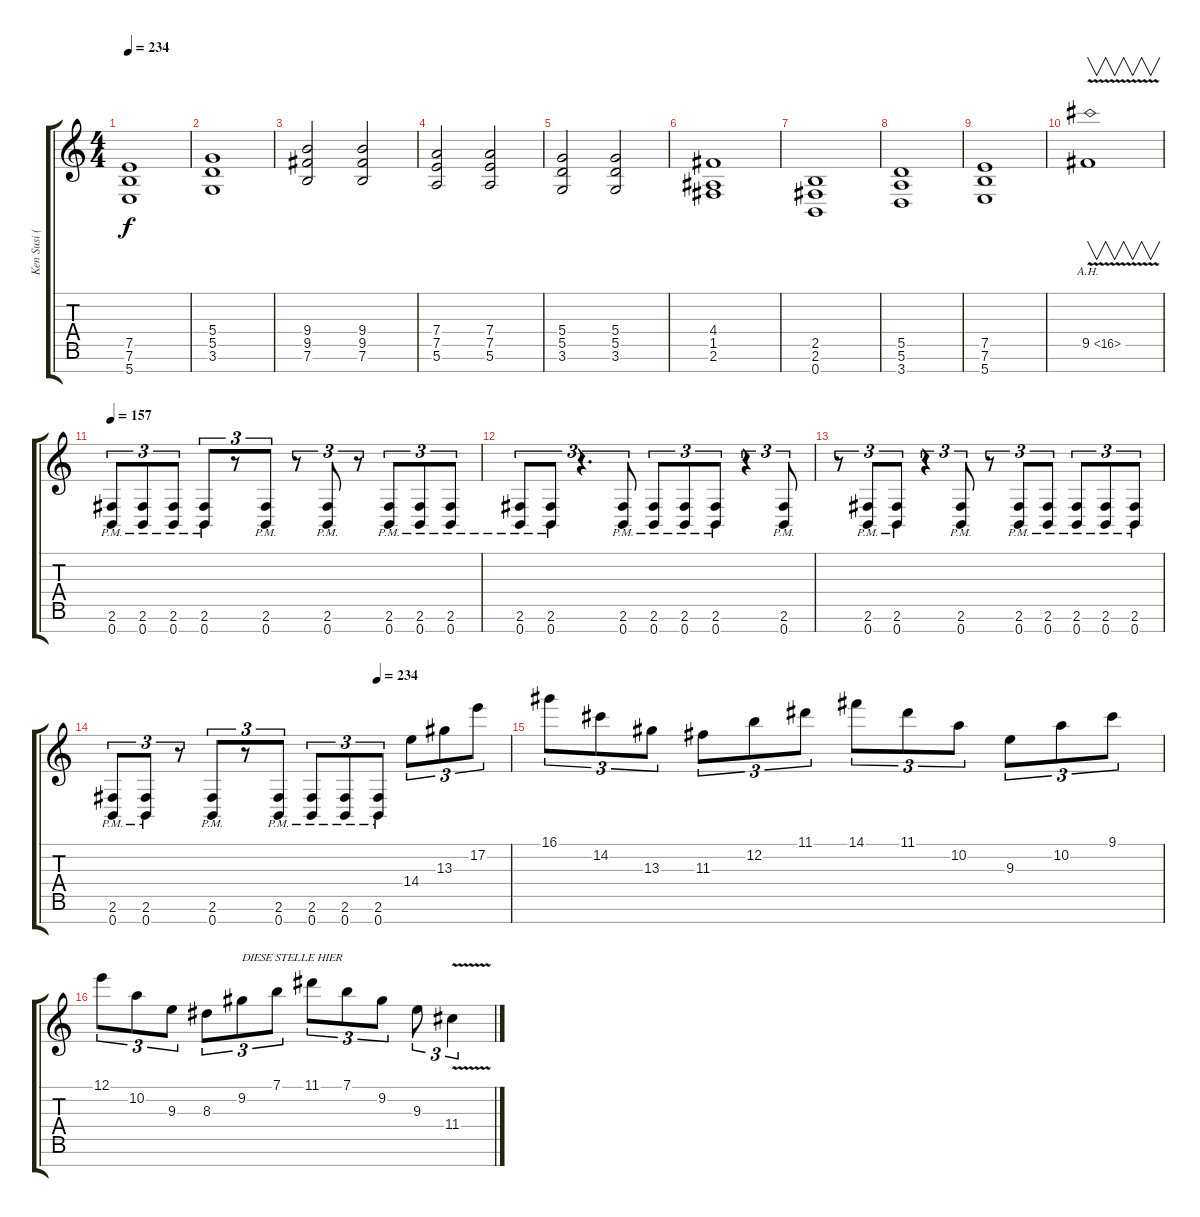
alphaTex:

\track ("Ken Susi (Guitar)" "Ken Susi (") {instrument distortionguitar}
\staff {score tabs}
\tuning (E4 B3 G3 D3 A2 E2 B1) {hide}
\ts (4 4)
\tempo 234
\clef g2
\ks c
(7.5 7.6 5.7).1{dy f} |
(5.4 5.5 3.6).1 |
(9.4 9.5 7.6).2 (9.4 9.5 7.6).2 |
(7.4 7.5 5.6).2 (7.4 7.5 5.6).2 |
(5.4 5.5 3.6).2 (5.4 5.5 3.6).2 |
(4.4 1.5 2.6).1 |
(2.5 2.6 0.7).1 |
(5.5 5.6 3.7).1 |
(7.5 7.6 5.7).1 |
9.5{ah 7 v}.1{v} |
\tempo 157
(2.6{pm} 0.7{pm}).8{tu (3 2)} (2.6{pm} 0.7{pm}).8{tu (3 2)} (2.6{pm} 0.7{pm}).8{tu (3 2)} (2.6{pm} 0.7{pm}).8{tu (3 2)} r.8{tu (3 2)} (2.6{pm} 0.7{pm}).8{tu (3 2)} r.8{tu (3 2)} (2.6{pm} 0.7{pm}).8{tu (3 2)} r.8{tu (3 2)} (2.6{pm} 0.7{pm}).8{tu (3 2)} (2.6{pm} 0.7{pm}).8{tu (3 2)} (2.6{pm} 0.7{pm}).8{tu (3 2)} |
(2.6{pm} 0.7{pm}).8{tu (3 2)} (2.6{pm} 0.7{pm}).8{tu (3 2)} r.4{d tu (3 2)} (2.6{pm} 0.7{pm}).8{tu (3 2)} (2.6{pm} 0.7{pm}).8{tu (3 2)} (2.6{pm} 0.7{pm}).8{tu (3 2)} (2.6{pm} 0.7{pm}).8{tu (3 2)} r.4{tu (3 2)} (2.6{pm} 0.7{pm}).8{tu (3 2)} |
r.8{tu (3 2)} (2.6{pm} 0.7{pm}).8{tu (3 2)} (2.6{pm} 0.7{pm}).8{tu (3 2)} r.4{tu (3 2)} (2.6{pm} 0.7{pm}).8{tu (3 2)} r.8{tu (3 2)} (2.6{pm} 0.7{pm}).8{tu (3 2)} (2.6{pm} 0.7{pm}).8{tu (3 2)} (2.6{pm} 0.7{pm}).8{tu (3 2)} (2.6{pm} 0.7{pm}).8{tu (3 2)} (2.6{pm} 0.7{pm}).8{tu (3 2)} |
\tempo (234 0.6666666666666666)
(2.6{pm} 0.7{pm}).8{tu (3 2)} (2.6{pm} 0.7{pm}).8{tu (3 2)} r.8{tu (3 2)} (2.6{pm} 0.7{pm}).8{tu (3 2)} r.8{tu (3 2)} (2.6{pm} 0.7{pm}).8{tu (3 2)} (2.6{pm} 0.7{pm}).8{tu (3 2)} (2.6{pm} 0.7{pm}).8{tu (3 2)} (2.6{pm} 0.7{pm}).8{tu (3 2)} 14.4.8{tu (3 2)} 13.3.8{tu (3 2)} 17.2.8{tu (3 2)} |
16.1.8{tu (3 2)} 14.2.8{tu (3 2)} 13.3.8{tu (3 2)} 11.3.8{tu (3 2)} 12.2.8{tu (3 2)} 11.1.8{tu (3 2)} 14.1.8{tu (3 2)} 11.1.8{tu (3 2)} 10.2.8{tu (3 2)} 9.3.8{tu (3 2)} 10.2.8{tu (3 2)} 9.1.8{tu (3 2)} |
12.1.8{tu (3 2)} 10.2.8{tu (3 2)} 9.3.8{tu (3 2)} 8.3.8{tu (3 2)} 9.2.8{tu (3 2) txt "DIESE STELLE HIER"} 7.1.8{tu (3 2)} 11.1.8{tu (3 2)} 7.1.8{tu (3 2)} 9.2.8{tu (3 2)} 9.3.8{tu (3 2)} 11.4{v}.4{tu (3 2)}
